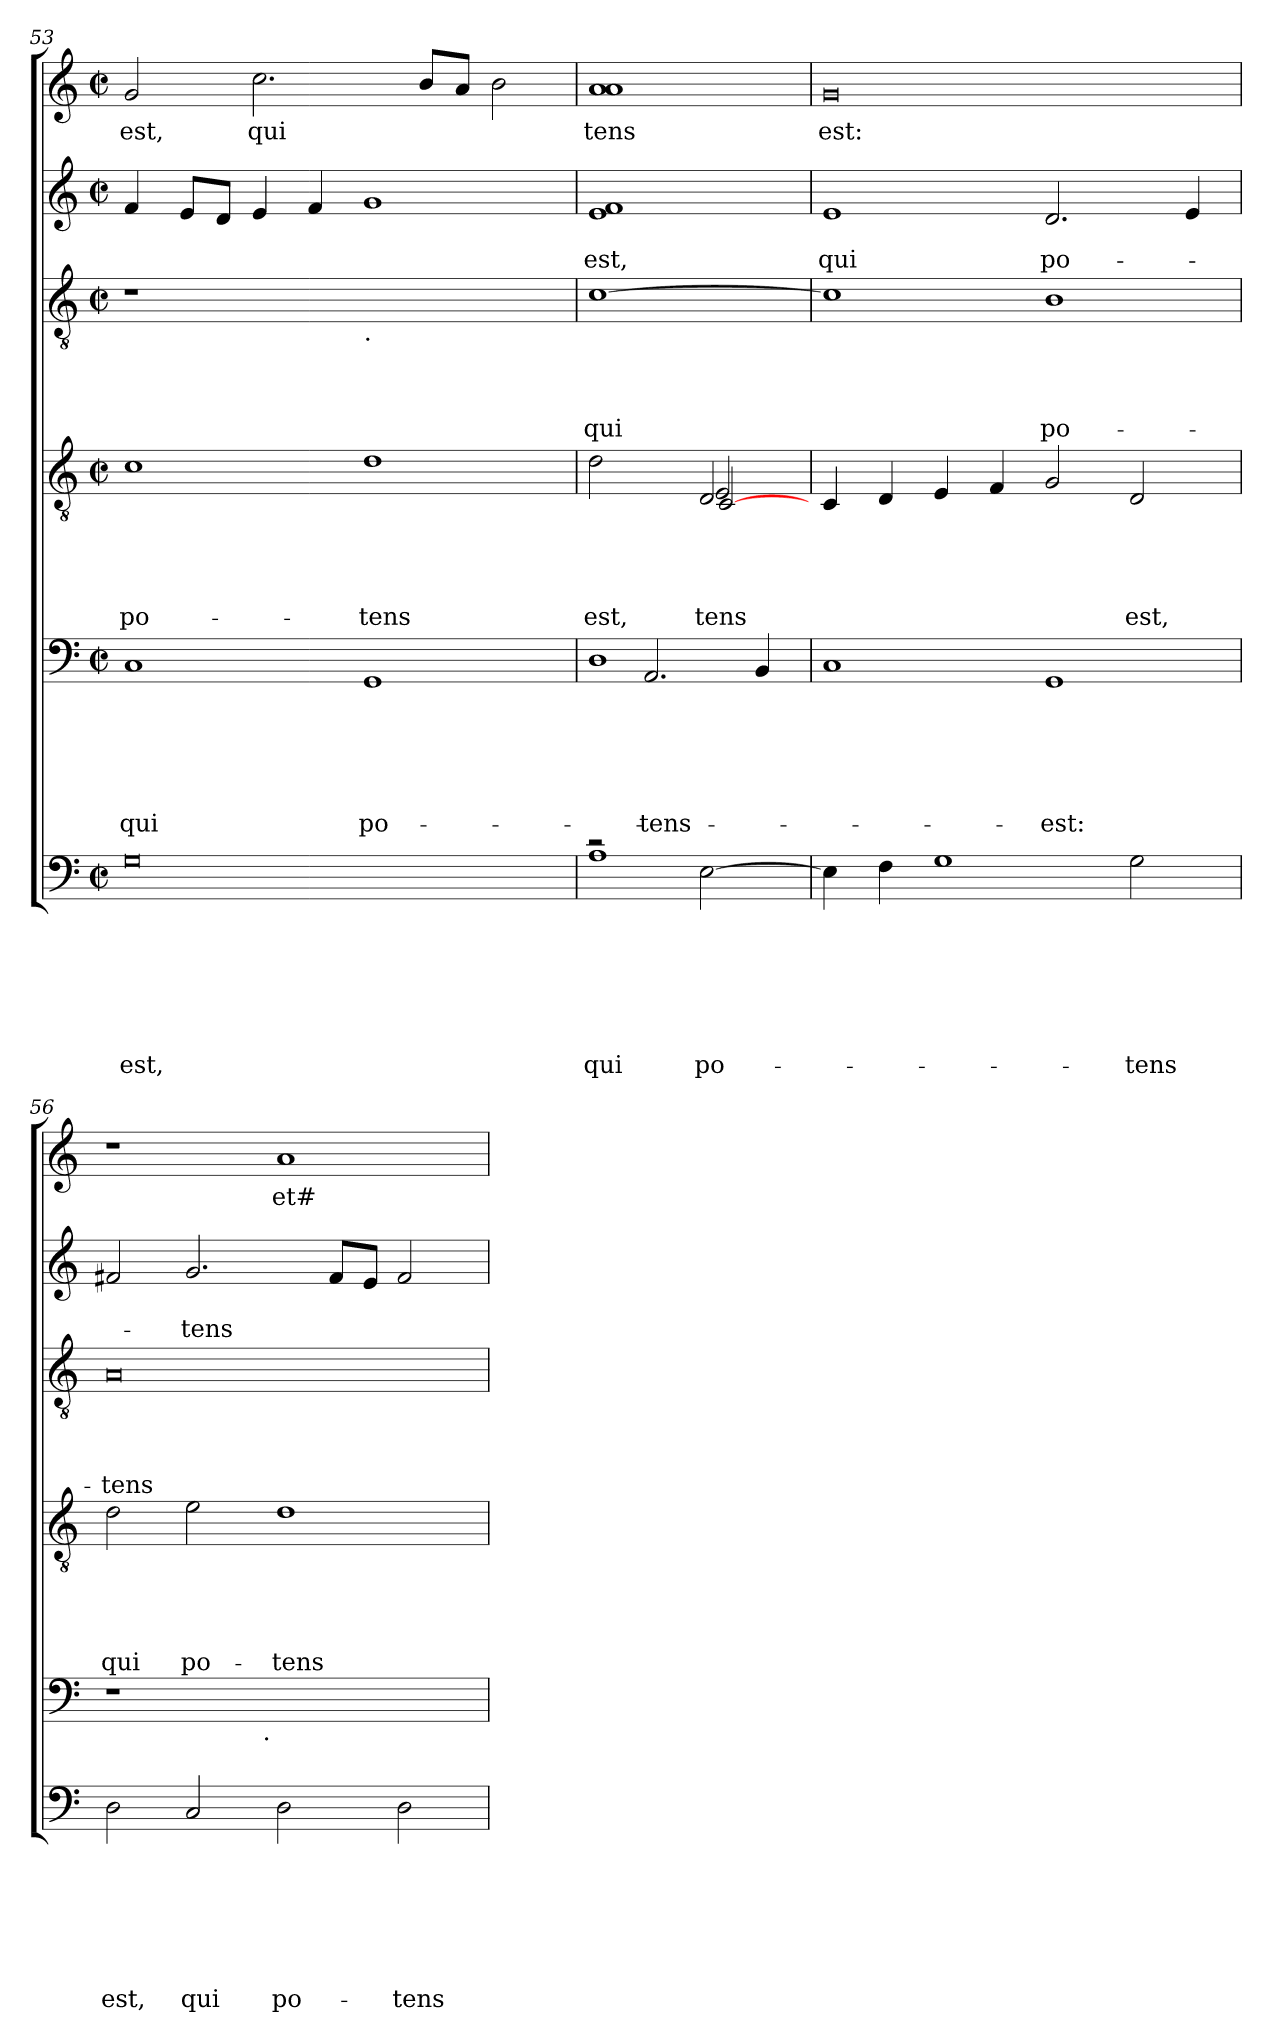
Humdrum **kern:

**kern	**text	**text	**text	**text	**text	**text	**text	**kern	**text	**text	**text	**text	**text	**text	**kern	**text	**text	**text	**text	**text	**kern	**text	**text	**text	**text	**kern	**text	**text	**kern	**text
*part6	*part6	*part6	*part6	*part6	*part6	*part6	*part6	*part5	*part5	*part5	*part5	*part5	*part5	*part5	*part4	*part4	*part4	*part4	*part4	*part4	*part3	*part3	*part3	*part3	*part3	*part2	*part2	*part2	*part1	*part1
*staff6	*staff6	*staff6	*staff6	*staff6	*staff6	*staff6	*staff6	*staff5	*staff5	*staff5	*staff5	*staff5	*staff5	*staff5	*staff4	*staff4	*staff4	*staff4	*staff4	*staff4	*staff3	*staff3	*staff3	*staff3	*staff3	*staff2	*staff2	*staff2	*staff1	*staff1
*clefF4	*	*	*	*	*	*	*	*clefF4	*	*	*	*	*	*	*clefGv2	*	*	*	*	*	*clefGv2	*	*	*	*	*clefG2	*	*	*clefG2	*
*k[]	*	*	*	*	*	*	*	*k[]	*	*	*	*	*	*	*k[]	*	*	*	*	*	*k[]	*	*	*	*	*k[]	*	*	*k[]	*
*C:	*	*	*	*	*	*	*	*C:	*	*	*	*	*	*	*C:	*	*	*	*	*	*C:	*	*	*	*	*C:	*	*	*C:	*
*M2/2	*	*	*	*	*	*	*	*M2/2	*	*	*	*	*	*	*M2/2	*	*	*	*	*	*M2/2	*	*	*	*	*M2/2	*	*	*M2/2	*
*met(c|)	*	*	*	*	*	*	*	*met(c|)	*	*	*	*	*	*	*met(c|)	*	*	*	*	*	*met(c|)	*	*	*	*	*met(c|)	*	*	*met(c|)	*
=53	=53	=53	=53	=53	=53	=53	=53	=53	=53	=53	=53	=53	=53	=53	=53	=53	=53	=53	=53	=53	=53	=53	=53	=53	=53	=53	=53	=53	=53	=53
!	!	!	!	!	!	!	!LO:LY:b	!	!	!	!	!	!	!LO:LY:b	!	!	!	!	!	!LO:LY:b	!	!	!	!	!	!	!	!	!	!LO:LY:b
0G	.	.	.	.	.	.	est,	1C	.	.	.	.	.	qui	1c	.	.	.	.	po-	1r	.	.	.	.	4f/	.	.	2g/	est,
.	.	.	.	.	.	.	.	.	.	.	.	.	.	.	.	.	.	.	.	.	.	.	.	.	.	8e/L	.	.	.	.
.	.	.	.	.	.	.	.	.	.	.	.	.	.	.	.	.	.	.	.	.	.	.	.	.	.	8d/J	.	.	.	.
!	!	!	!	!	!	!	!	!	!	!	!	!	!	!	!	!	!	!	!	!	!	!	!	!	!	!	!	!	!	!LO:LY:b
.	.	.	.	.	.	.	.	.	.	.	.	.	.	.	.	.	.	.	.	.	.	.	.	.	.	4e/	.	.	2.cc\	qui
.	.	.	.	.	.	.	.	.	.	.	.	.	.	.	.	.	.	.	.	.	.	.	.	.	.	4f/	.	.	.	.
!	!	!	!	!	!	!	!	!	!	!	!	!	!	!	!	!	!	!	!	!	!LO:TX:b:t=.	!	!	!	!	!	!	!	!	!
!	!	!	!	!	!	!	!	!	!	!	!	!	!	!LO:LY:b	!	!	!	!	!	!LO:LY:b	!	!	!	!	!	!	!	!	!	!
.	.	.	.	.	.	.	.	1GG	.	.	.	.	.	po-	1d	.	.	.	.	-tens	1ryy	.	.	.	.	1g	.	.	.	.
.	.	.	.	.	.	.	.	.	.	.	.	.	.	.	.	.	.	.	.	.	.	.	.	.	.	.	.	.	8b/L	.
.	.	.	.	.	.	.	.	.	.	.	.	.	.	.	.	.	.	.	.	.	.	.	.	.	.	.	.	.	8a/J	.
.	.	.	.	.	.	.	.	.	.	.	.	.	.	.	.	.	.	.	.	.	.	.	.	.	.	.	.	.	2b\	.
=54	=54	=54	=54	=54	=54	=54	=54	=54	=54	=54	=54	=54	=54	=54	=54	=54	=54	=54	=54	=54	=54	=54	=54	=54	=54	=54	=54	=54	=54	=54
*^	*	*	*	*	*	*	*	*	*	*	*	*	*	*	*	*	*	*	*	*	*	*	*	*	*	*	*	*	*	*
!	!	!	!	!	!	!	!	!LO:LY:b	!	!	!	!	!	!	!	!	!	!	!	!	!LO:LY:b	!	!	!	!	!LO:LY:b	!	!	!LO:LY:b	!	!LO:LY:b
*	*	*	*	*	*	*	*	*	*^	*	*	*	*	*	*	*^	*	*	*	*	*	*	*	*	*	*	*	*	*	*	*
*	*	*	*	*	*	*	*	*	*	*^	*	*	*	*	*	*	*	*^	*	*	*	*	*	*	*	*	*	*	*	*	*	*	*
2rc	1A	.	.	.	.	.	.	-qui	1D	4ryy	2.ryy	.	.	.	.	.	.	2d\	2ryy	2ryy	.	.	.	.	est,	[>1c	.	.	.	qui	1e 1f	.	est,	1a 1a	-tens
!	!	!	!	!	!	!	!	!	!	!	!	!	!	!	!	!	!LO:LY:b	!	!	!	!	!	!	!	!	!	!	!	!	!	!	!	!	!	!
.	.	.	.	.	.	.	.	.	.	2.AA/	.	.	.	.	.	.	-tens	.	.	.	.	.	.	.	.	.	.	.	.	.	.	.	.	.	.
!	!	!	!	!	!	!	!	!LO:LY:b	!	!	!	!	!	!	!	!	!	!	!	!	!	!	!	!	!LO:LY:b	!	!	!	!	!	!	!	!	!	!
!	!	!	!	!	!	!	!	!	!	!	!	!	!	!	!	!	!	!	!	!	!	!	!	!	!LO:LY:b	!	!	!	!	!	!	!	!	!	!
!	!	!	!	!	!	!	!	!	!	!	!	!	!	!	!	!	!	!	!	!	!	!	!	!	!LO:LY:b	!	!	!	!	!	!	!	!	!	!
[>2E\	.	.	.	.	.	.	.	po-	.	.	.	.	.	.	.	.	.	2D/	2E/	[<2C/	.	.	.	.	-tens	.	.	.	.	.	.	.	.	.	.
.	.	.	.	.	.	.	.	.	.	.	4BB/	.	.	.	.	.	.	.	.	.	.	.	.	.	.	.	.	.	.	.	.	.	.	.	.
*v	*v	*	*	*	*	*	*	*	*	*	*	*	*	*	*	*	*	*v	*v	*v	*	*	*	*	*	*	*	*	*	*	*	*	*	*	*
=55	=55	=55	=55	=55	=55	=55	=55	=55	=55	=55	=55	=55	=55	=55	=55	=55	=55	=55	=55	=55	=55	=55	=55	=55	=55	=55	=55	=55	=55	=55	=55	=55
!	!	!	!	!	!	!	!	!	!	!	!	!	!	!	!	!	!	!	!	!	!	!	!	!	!	!	!	!	!	!LO:LY:b	!	!LO:LY:b
*	*	*	*	*	*	*	*	*v	*v	*v	*	*	*	*	*	*	*	*	*	*	*	*	*	*	*	*	*	*	*	*	*	*
4E\]	.	.	.	.	.	.	.	1C	.	.	.	.	.	.	4C/	.	.	.	.	.	1c]	.	.	.	.	1e	.	qui	0g	est:
4F\	.	.	.	.	.	.	.	.	.	.	.	.	.	.	4D/	.	.	.	.	.	.	.	.	.	.	.	.	.	.	.
1G	.	.	.	.	.	.	.	.	.	.	.	.	.	.	4E/	.	.	.	.	.	.	.	.	.	.	.	.	.	.	.
.	.	.	.	.	.	.	.	.	.	.	.	.	.	.	4F/	.	.	.	.	.	.	.	.	.	.	.	.	.	.	.
!	!	!	!	!	!	!	!	!	!	!	!	!	!	!LO:LY:b	!	!	!	!	!	!	!	!	!	!	!LO:LY:b	!	!	!LO:LY:b	!	!
.	.	.	.	.	.	.	.	1GG	.	.	.	.	.	est:	2G/	.	.	.	.	.	1B	.	.	.	po-	2.d/	.	po-	.	.
!	!	!	!	!	!	!	!LO:LY:b	!	!	!	!	!	!	!	!	!	!	!	!	!LO:LY:b	!	!	!	!	!	!	!	!	!	!
2G\	.	.	.	.	.	.	tens	.	.	.	.	.	.	.	2D/	.	.	.	.	est,	.	.	.	.	.	.	.	.	.	.
.	.	.	.	.	.	.	.	.	.	.	.	.	.	.	.	.	.	.	.	.	.	.	.	.	.	4e/	.	.	.	.
=56	=56	=56	=56	=56	=56	=56	=56	=56	=56	=56	=56	=56	=56	=56	=56	=56	=56	=56	=56	=56	=56	=56	=56	=56	=56	=56	=56	=56	=56	=56
!	!	!	!	!	!	!	!LO:LY:b	!	!	!	!	!	!	!	!	!	!	!	!	!LO:LY:b	!	!	!	!	!LO:LY:b	!	!	!	!	!
*	*	*	*	*	*	*	*	*^	*	*	*	*	*	*	*	*	*	*	*	*	*	*	*	*	*	*	*	*	*	*
2D\	.	.	.	.	.	.	est,	1r	2ryy	.	.	.	.	.	.	2d\	.	.	.	.	qui	0A	.	.	.	-tens	2f#X/	.	.	1r	.
!	!	!	!	!	!	!	!LO:LY:b	!	!	!	!	!	!	!	!	!	!	!	!	!	!LO:LY:b	!	!	!	!	!	!	!	!LO:LY:b	!	!
2C/	.	.	.	.	.	.	qui	.	4...ryy	.	.	.	.	.	.	2e\	.	.	.	.	po-	.	.	.	.	.	2.g/	.	-tens	.	.
!	!	!	!	!	!	!	!	!	!LO:TX:b:t=.	!	!	!	!	!	!	!	!	!	!	!	!	!	!	!	!	!	!	!	!	!	!
.	.	.	.	.	.	.	.	.	1ryy	.	.	.	.	.	.	.	.	.	.	.	.	.	.	.	.	.	.	.	.	.	.
!	!	!	!	!	!	!	!LO:LY:b	!	!	!	!	!	!	!	!	!	!	!	!	!	!LO:LY:b	!	!	!	!	!	!	!	!	!	!LO:LY:b
2D\	.	.	.	.	.	.	po-	1ryy	.	.	.	.	.	.	.	1d	.	.	.	.	-tens	.	.	.	.	.	.	.	.	1a	et#
.	.	.	.	.	.	.	.	.	.	.	.	.	.	.	.	.	.	.	.	.	.	.	.	.	.	.	8f#/L	.	.	.	.
.	.	.	.	.	.	.	.	.	.	.	.	.	.	.	.	.	.	.	.	.	.	.	.	.	.	.	8e/J	.	.	.	.
!	!	!	!	!	!	!	!LO:LY:b	!	!	!	!	!	!	!	!	!	!	!	!	!	!	!	!	!	!	!	!	!	!	!	!
2D\	.	.	.	.	.	.	-tens	.	.	.	.	.	.	.	.	.	.	.	.	.	.	.	.	.	.	.	2f#/	.	.	.	.
.	.	.	.	.	.	.	.	.	32ryy	.	.	.	.	.	.	.	.	.	.	.	.	.	.	.	.	.	.	.	.	.	.
*	*	*	*	*	*	*	*	*v	*v	*	*	*	*	*	*	*	*	*	*	*	*	*	*	*	*	*	*	*	*	*	*
=	=	=	=	=	=	=	=	=	=	=	=	=	=	=	=	=	=	=	=	=	=	=	=	=	=	=	=	=	=	=
*-	*-	*-	*-	*-	*-	*-	*-	*-	*-	*-	*-	*-	*-	*-	*-	*-	*-	*-	*-	*-	*-	*-	*-	*-	*-	*-	*-	*-	*-	*-
